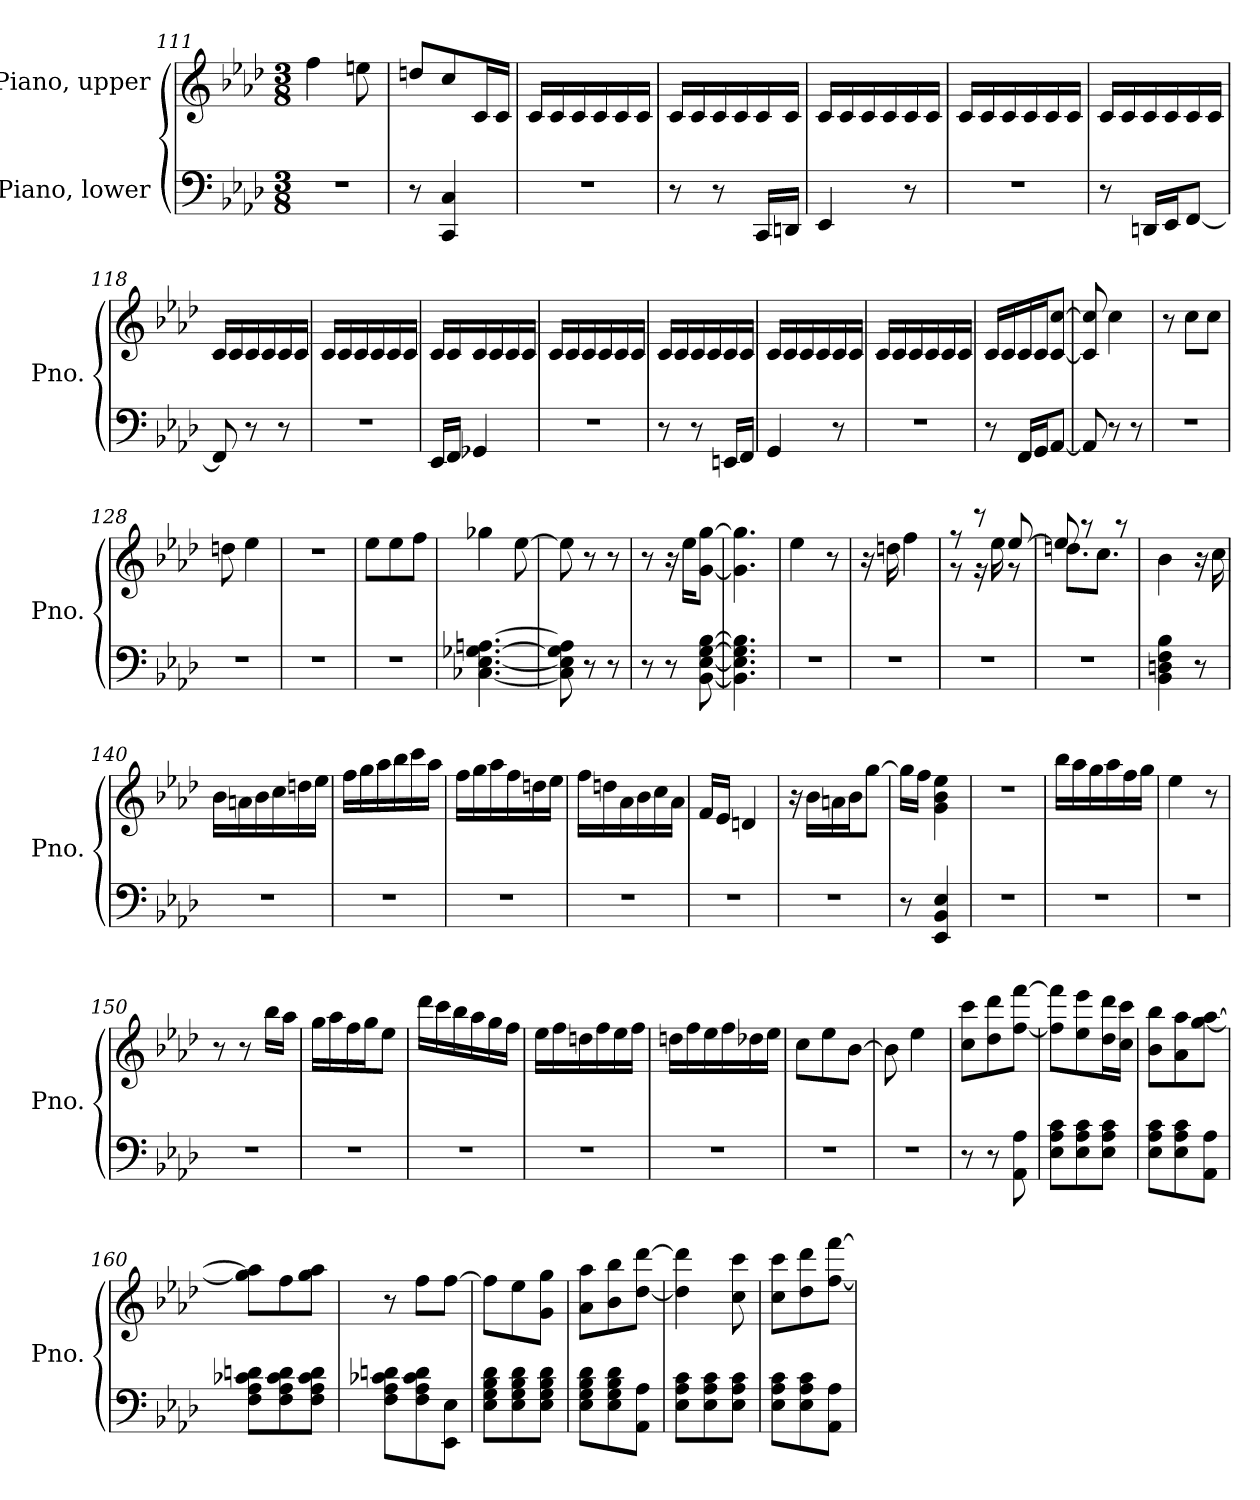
**kern	**kern
*part2	*part1
*staff2	*staff1
*I"Piano, lower	*I"Piano, upper
*I'Pno.	*I'Pno.
*clefF4	*clefG2
*k[b-e-a-d-]	*k[b-e-a-d-]
*M3/8	*M3/8
=111	=111
4.r	4ff\
.	8een\
=112	=112
8r	8ddn/L
4CC/ 4C/	8cc/
.	16c/L
.	16c/JJ
!!LO:LB:g=z
=113	=113
4.r	16c/LL
.	16c/
.	16c/
.	16c/
.	16c/
.	16c/JJ
=114	=114
8r	16c/LL
.	16c/
8r	16c/
.	16c/
16CC/LL	16c/
16DDn/JJ	16c/JJ
=115	=115
4EE-/	16c/LL
.	16c/
.	16c/
.	16c/
8r	16c/
.	16c/JJ
=116	=116
4.r	16c/LL
.	16c/
.	16c/
.	16c/
.	16c/
.	16c/JJ
!!LO:LB:g=z
=117	=117
8r	16c/LL
.	16c/
16DDn/LL	16c/
16EE-/J	16c/
[8FF/J	16c/
.	16c/JJ
=118	=118
8FF/]	16c/LL
.	16c/
8r	16c/
.	16c/
8r	16c/
.	16c/JJ
=119	=119
4.r	16c/LL
.	16c/
.	16c/
.	16c/
.	16c/
.	16c/JJ
=120	=120
16EE-/LL	16c/LL
16FF/JJ	16c/
4GG-X/	16c/
.	16c/
.	16c/
.	16c/JJ
!!LO:LB:g=z
=121	=121
4.r	16c/LL
.	16c/
.	16c/
.	16c/
.	16c/
.	16c/JJ
=122	=122
8r	16c/LL
.	16c/
8r	16c/
.	16c/
16EEn/LL	16c/
16FF/JJ	16c/JJ
=123	=123
4GG/	16c/LL
.	16c/
.	16c/
.	16c/
8r	16c/
.	16c/JJ
=124	=124
4.r	16c/LL
.	16c/
.	16c/
.	16c/
.	16c/
.	16c/JJ
!!LO:PB:g=z
=125	=125
8r	16c/LL
.	16c/
16FF/LL	16c/
16GG/J	16c/J
[8AA-/J	[8c/ [8cc/J
=126	=126
8AA-/]	8c/] 8cc/]
8r	4cc\
8r	.
=127	=127
4.r	8r
.	8cc\L
.	8cc\J
=128	=128
4.r	8ddn\
.	4ee-\
=129	=129
4.r	4.r
=130	=130
4.r	8ee-\L
.	8ee-\
.	8ff\J
=131	=131
[4.C-X\ [4.E-\ [4.G-X\ [4.An\	4gg-X\
.	[8ee-\
=132	=132
8C-\] 8E-\] 8G-\] 8A\]	8ee-\]
8r	8r
8r	8r
=133	=133
8r	8r
8r	16r
.	16ee-\KL
[8BB-\ [8E-\ [8G\ [8B-\	[8g\ [8gg\J
=134	=134
4.BB-\] 4.E-\] 4.G\] 4.B-\]	4.g\] 4.gg\]
!!LO:LB:g=z
=135	=135
4.r	4ee-\
.	8r
=136	=136
4.r	16r
.	16ddn\
.	4ff\
=137	=137
*	*^
4.r	8r	8r
.	8r	16r
.	.	16ee-\
.	[8ee-/	8r
=138	=138	=138
4.r	8ee-/]	8.ddn\L
.	8r	.
.	.	8.cc\J
.	8r	.
*	*v	*v
=139	=139
4BB-\ 4Dn\ 4F\ 4B-\	4b-\
8r	16r
.	16cc\
=140	=140
4.r	16b-\LL
.	16an\
.	16b-\
.	16cc\
.	16ddn\
.	16ee-\JJ
=141	=141
4.r	16ff\LL
.	16gg\
.	16aa-\
.	16bb-\
.	16ccc\
.	16aa-\JJ
!!LO:LB:g=z
=142	=142
4.r	16ff\LL
.	16gg\
.	16aa-\
.	16ff\
.	16ddn\
.	16ee-\JJ
=143	=143
4.r	16ff\LL
.	16ddn\
.	16a-\
.	16b-\
.	16cc\
.	16a-\JJ
=144	=144
4.r	16f/LL
.	16e-/JJ
.	4dn/
=145	=145
4.r	16r
.	16b-\LL
.	16an\
.	16b-\J
.	[8gg\J
=146	=146
8r	16gg\LL]
.	16ff\JJ
4EE-/ 4BB-/ 4E-/	4g\ 4b-\ 4ee-\
=147	=147
4.r	4.r
=148	=148
4.r	16bb-\LL
.	16aa-\
.	16gg\
.	16aa-\
.	16ff\
.	16gg\JJ
!!LO:LB:g=z
=149	=149
4.r	4ee-\
.	8r
=150	=150
4.r	8r
.	8r
.	16bb-\LL
.	16aa-\JJ
=151	=151
4.r	16gg\LL
.	16aa-\
.	16ff\
.	16gg\J
.	8ee-\J
=152	=152
4.r	16ddd-\LL
.	16ccc\
.	16bb-\
.	16aa-\
.	16gg\
.	16ff\JJ
=153	=153
4.r	16ee-\LL
.	16ff\
.	16ddn\
.	16ff\
.	16ee-\
.	16ff\JJ
=154	=154
4.r	16ddn\LL
.	16ff\
.	16ee-\
.	16ff\
.	16dd-X\
.	16ee-\JJ
=155	=155
4.r	8cc\L
.	8ee-\
.	[8b-\J
!!LO:LB:g=z
=156	=156
4.r	8b-\]
.	4ee-\
=157	=157
8r	8cc\ 8ccc\L
8r	8dd-\ 8ddd-\
8AA-\ 8A-\	[8ff\ [8fff\J
=158	=158
8E-\ 8A-\ 8c\L	8ff\] 8fff\]L
8E-\ 8A-\ 8c\	8ee-\ 8eee-\
8E-\ 8A-\ 8c\J	16dd-\ 16ddd-\L
.	16cc\ 16ccc\JJ
=159	=159
8E-\ 8A-\ 8c\L	8b-\ 8bb-\L
8E-\ 8A-\ 8c\	8a-\ 8aa-\
8AA-\ 8A-\J	[8gg\ [8aa-\J
=160	=160
8F\ 8A-\ 8c-X\ 8dn\L	8gg\] 8aa-\]L
8F\ 8A-\ 8c-\ 8d\	8ff\
8F\ 8A-\ 8c-\ 8d\J	8gg\ 8aa-\J
=161	=161
8F\ 8A-\ 8c-X\ 8dn\L	8r
8F\ 8A-\ 8c-\ 8d\	8ff\L
8EE-\ 8E-\J	[8ff\J
=162	=162
8E-\ 8G\ 8B-\ 8d-\L	8ff\L]
8E-\ 8G\ 8B-\ 8d-\	8ee-\
8E-\ 8G\ 8B-\ 8d-\J	8g\ 8gg\J
!!LO:LB:g=z
=163	=163
8E-\ 8G\ 8B-\ 8d-\L	8a-\ 8aa-\L
8E-\ 8G\ 8B-\ 8d-\	8b-\ 8bb-\
8AA-\ 8A-\J	[8dd-\ [8ddd-\J
=164	=164
8E-\ 8A-\ 8c\L	4dd-\] 4ddd-\]
8E-\ 8A-\ 8c\	.
8E-\ 8A-\ 8c\J	8cc\ 8ccc\
=165	=165
8E-\ 8A-\ 8c\L	8cc\ 8ccc\L
8E-\ 8A-\ 8c\	8dd-\ 8ddd-\
8AA-\ 8A-\J	[8ff\ [8fff\J
=	=
*-	*-
